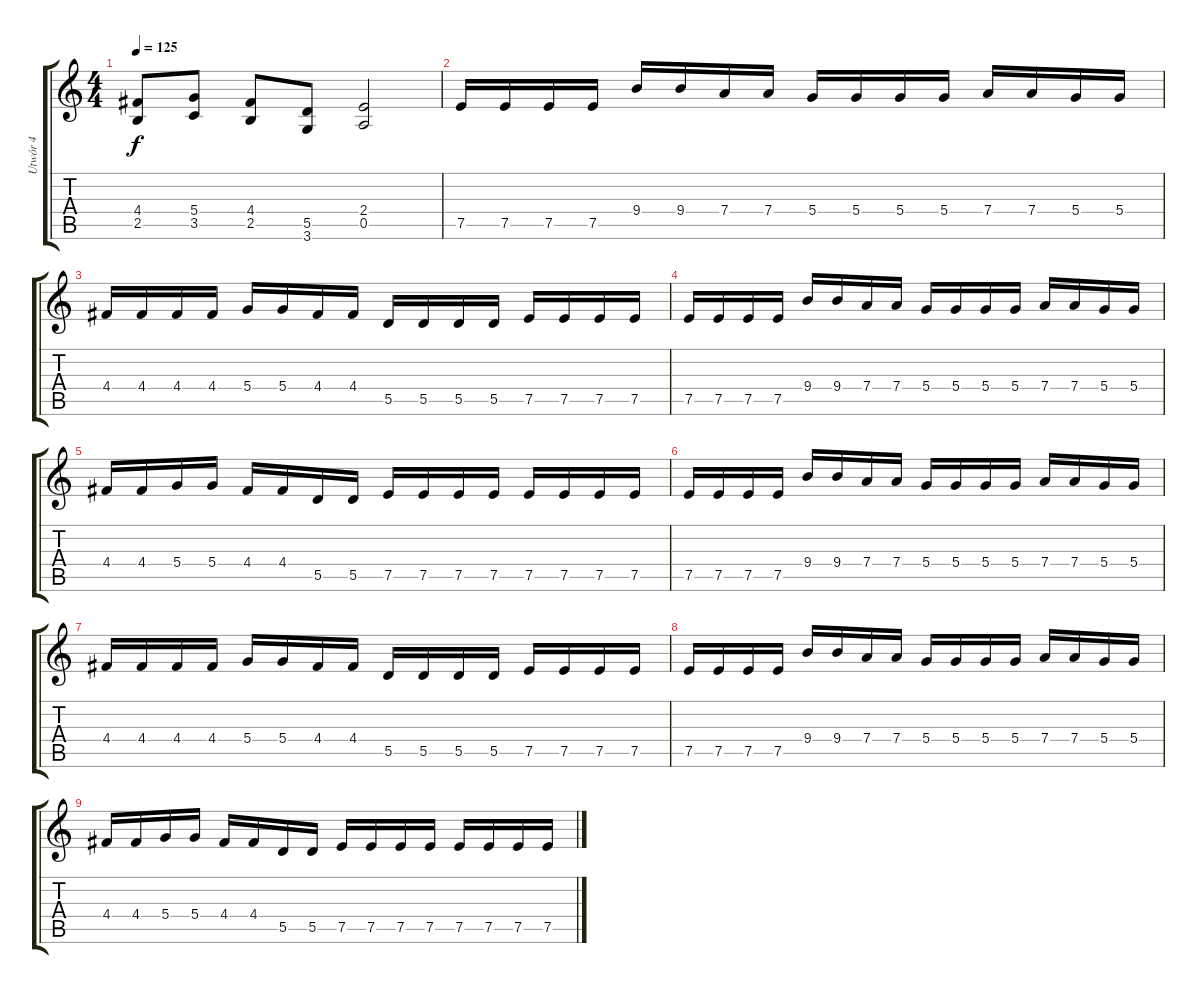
\track ("Utwór 4" "Utwór 4") {instrument distortionguitar}
\staff {score tabs}
\tuning (E4 B3 G3 D3 A2 E2) {hide}
\ts (4 4)
\tempo 125
\clef g2
\ks c
(4.4 2.5).8{dy f} (5.4 3.5).8 (4.4 2.5).8 (5.5 3.6).8 (2.4 0.5).2 |
7.5.16 7.5.16 7.5.16 7.5.16 9.4.16 9.4.16 7.4.16 7.4.16 5.4.16 5.4.16 5.4.16 5.4.16 7.4.16 7.4.16 5.4.16 5.4.16 |
4.4.16 4.4.16 4.4.16 4.4.16 5.4.16 5.4.16 4.4.16 4.4.16 5.5.16 5.5.16 5.5.16 5.5.16 7.5.16 7.5.16 7.5.16 7.5.16 |
7.5.16 7.5.16 7.5.16 7.5.16 9.4.16 9.4.16 7.4.16 7.4.16 5.4.16 5.4.16 5.4.16 5.4.16 7.4.16 7.4.16 5.4.16 5.4.16 |
4.4.16 4.4.16 5.4.16 5.4.16 4.4.16 4.4.16 5.5.16 5.5.16 7.5.16 7.5.16 7.5.16 7.5.16 7.5.16 7.5.16 7.5.16 7.5.16 |
7.5.16 7.5.16 7.5.16 7.5.16 9.4.16 9.4.16 7.4.16 7.4.16 5.4.16 5.4.16 5.4.16 5.4.16 7.4.16 7.4.16 5.4.16 5.4.16 |
4.4.16 4.4.16 4.4.16 4.4.16 5.4.16 5.4.16 4.4.16 4.4.16 5.5.16 5.5.16 5.5.16 5.5.16 7.5.16 7.5.16 7.5.16 7.5.16 |
7.5.16 7.5.16 7.5.16 7.5.16 9.4.16 9.4.16 7.4.16 7.4.16 5.4.16 5.4.16 5.4.16 5.4.16 7.4.16 7.4.16 5.4.16 5.4.16 |
4.4.16 4.4.16 5.4.16 5.4.16 4.4.16 4.4.16 5.5.16 5.5.16 7.5.16 7.5.16 7.5.16 7.5.16 7.5.16 7.5.16 7.5.16 7.5.16
